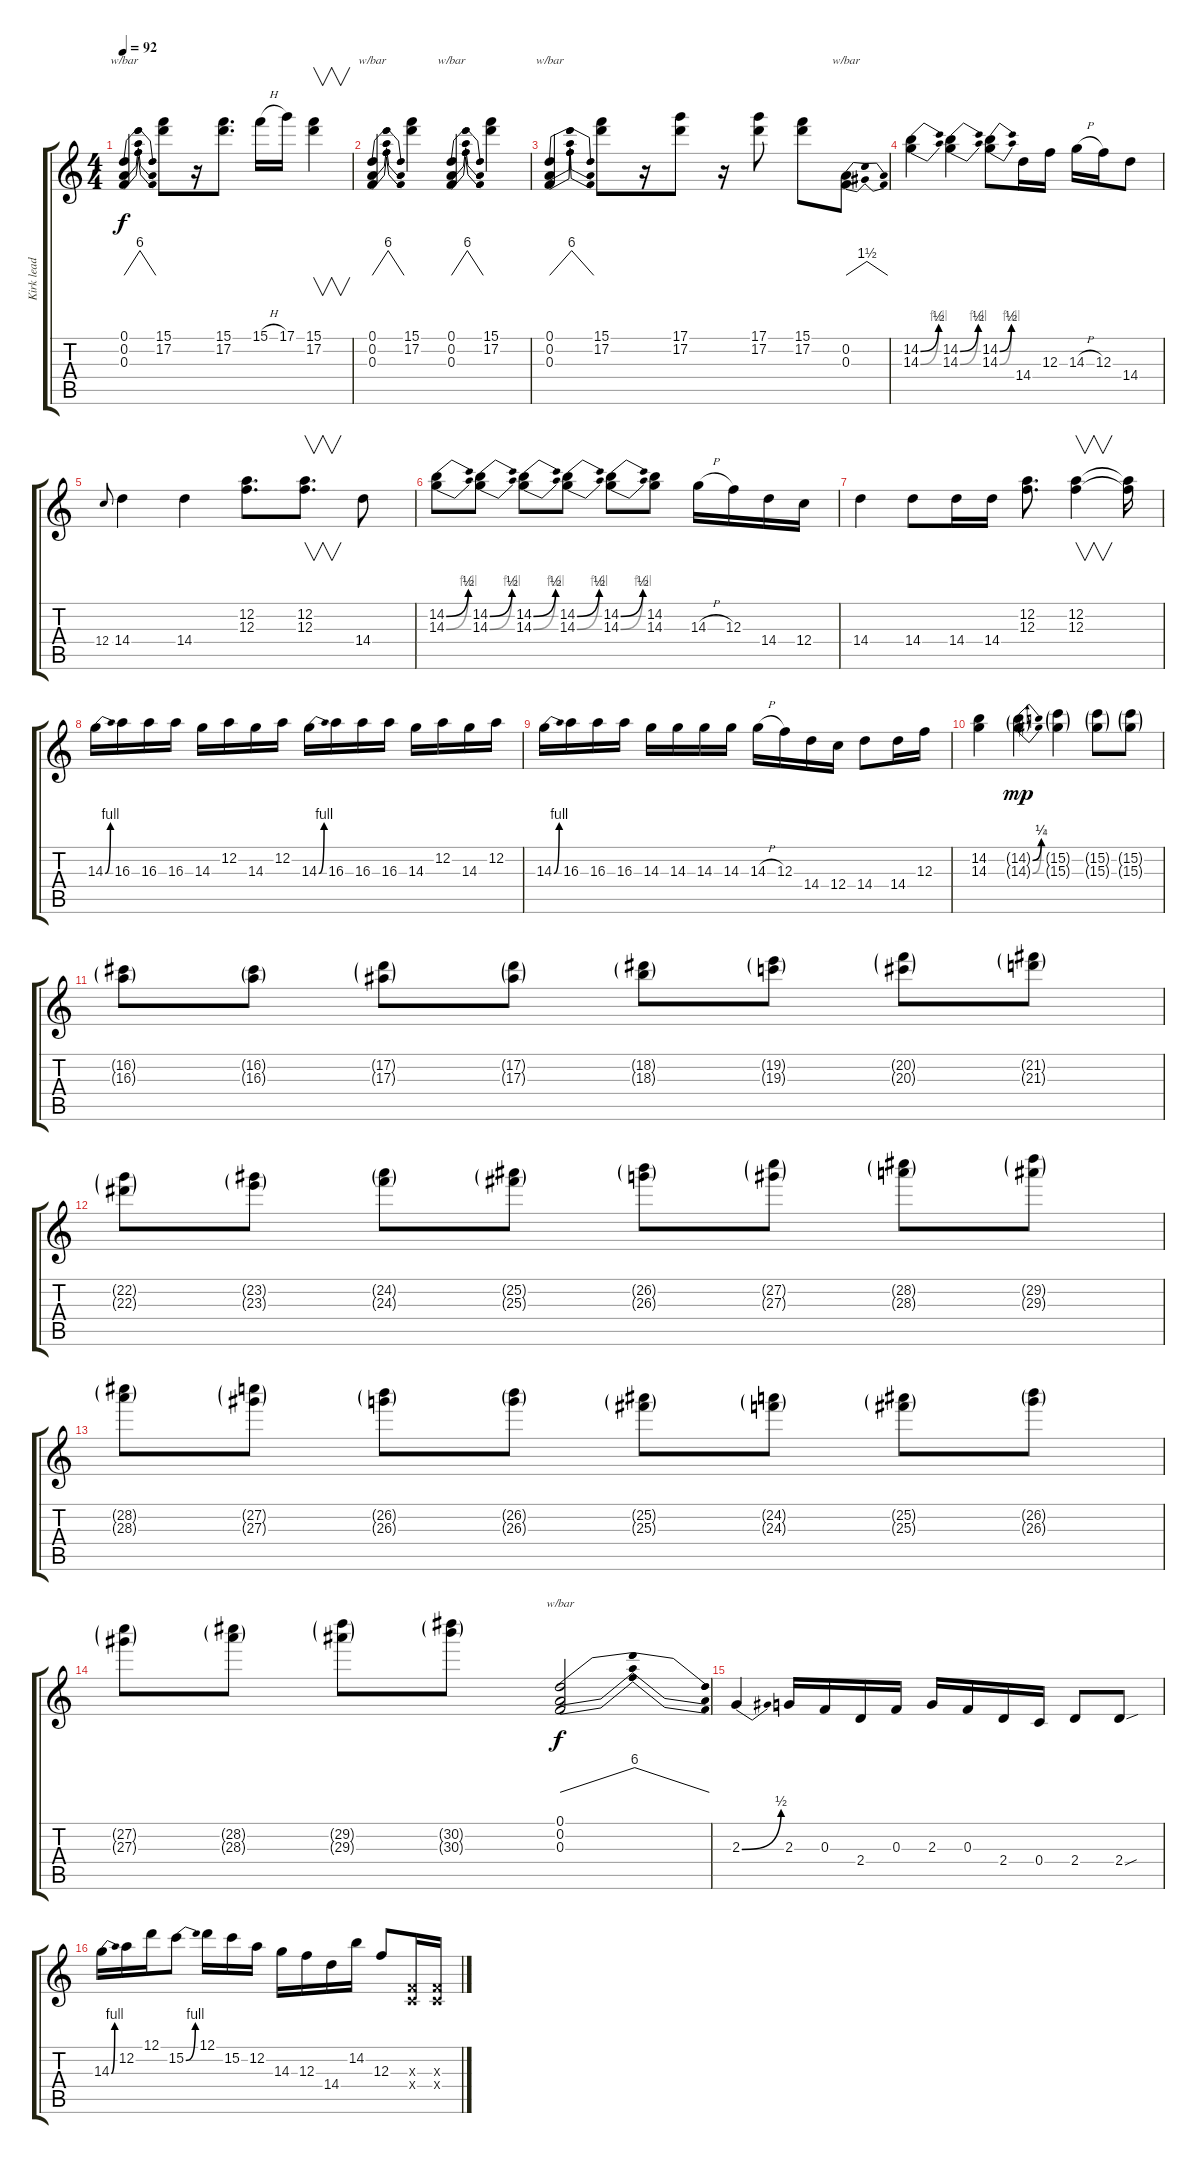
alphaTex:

\track ("Kirk lead" "Kirk lead") {instrument distortionguitar}
\staff {score tabs}
\tuning (D4 A3 F3 C3 G2 D2) {hide}
\ts (4 4)
\tempo 92
\clef g2
\ks c
(0.1 0.2 0.3).4{tbe (dip default 0 0 30 24 60 0) dy f} (15.1 17.2).8 r.16 (15.1 17.2).8{d} 15.1{h}.16 17.1.16 (15.1 17.2).4{v} |
(0.1 0.2 0.3).4{tbe (dip default 0 0 30 24 60 0)} (15.1 17.2).4 (0.1 0.2 0.3).4{tbe (dip default 0 0 30 24 60 0)} (15.1 17.2).4 |
(0.1 0.2 0.3).4{tbe (dip default 0 0 30 24 60 0)} (15.1 17.2).8 r.16 (17.1 17.2).8 r.16 (17.1 17.2).8 (15.1 17.2).8 (0.2 0.3).8{tbe (dip default 0 0 30 6 60 0)} |
(14.2{be (bend 0 0 60 2)} 14.3{be (bend 0 0 60 4)}).4 (14.2{be (bend 0 0 60 2)} 14.3{be (bend 0 0 60 4)}).4 (14.2{be (bend 0 0 60 2)} 14.3{be (bend 0 0 60 4)}).8 14.4.16 12.3.16 14.3{h}.16 12.3.16 14.4.8 |
12.4.8{gr onbeat} 14.4.4 14.4.4 (12.2 12.3).8{d} (12.2 12.3).8{v d} 14.4.8 |
(14.2{be (bend 0 0 60 2)} 14.3{be (bend 0 0 60 4)}).8 (14.2{be (bend 0 0 60 2)} 14.3{be (bend 0 0 60 4)}).8 (14.2{be (bend 0 0 60 2)} 14.3{be (bend 0 0 60 4)}).8 (14.2{be (bend 0 0 60 2)} 14.3{be (bend 0 0 60 4)}).8 (14.2{be (bend 0 0 60 2)} 14.3{be (bend 0 0 60 4)}).8 (14.2 14.3).8 14.3{h}.16 12.3.16 14.4.16 12.4.16 |
14.4.4 14.4.8 14.4.16 14.4.16 (12.2 12.3).8{d} (12.2 12.3).4{v} (12.2{t} 12.3{t}).16 |
14.3{be (bend 0 0 60 4)}.16 16.3.16 16.3.16 16.3.16 14.3.16 12.2.16 14.3.16 12.2.16 14.3{be (bend 0 0 60 4)}.16 16.3.16 16.3.16 16.3.16 14.3.16 12.2.16 14.3.16 12.2.16 |
14.3{be (bend 0 0 60 4)}.16 16.3.16 16.3.16 16.3.16 14.3.16 14.3.16 14.3.16 14.3.16 14.3{h}.16 12.3.16 14.4.16 12.4.16 14.4.8 14.4.16 12.3.16 |
(14.2 14.3).4 (14.2{be (bend 0 0 60 1) g} 14.3{be (bend 0 0 60 2) g}).4{dy mp} (15.2{g} 15.3{g}).4 (15.2{g} 15.3{g}).8 (15.2{g} 15.3{g}).8 |
(16.2{g} 16.3{g}).8 (16.2{g} 16.3{g}).8 (17.2{g} 17.3{g}).8 (17.2{g} 17.3{g}).8 (18.2{g} 18.3{g}).8 (19.2{g} 19.3{g}).8 (20.2{g} 20.3{g}).8 (21.2{g} 21.3{g}).8 |
(22.2{g} 22.3{g}).8 (23.2{g} 23.3{g}).8 (24.2{g} 24.3{g}).8 (25.2{g} 25.3{g}).8 (26.2{g} 26.3{g}).8 (27.2{g} 27.3{g}).8 (28.2{g} 28.3{g}).8 (29.2{g} 29.3{g}).8 |
(28.2{g} 28.3{g}).8 (27.2{g} 27.3{g}).8 (26.2{g} 26.3{g}).8 (26.2{g} 26.3{g}).8 (25.2{g} 25.3{g}).8 (24.2{g} 24.3{g}).8 (25.2{g} 25.3{g}).8 (26.2{g} 26.3{g}).8 |
(27.2{g} 27.3{g}).8 (28.2{g} 28.3{g}).8 (29.2{g} 29.3{g}).8 (30.2{g} 30.3{g}).8 (0.1 0.2 0.3).2{tbe (dip default 0 0 30 24 60 0) dy f} |
2.3{be (bend 0 0 60 2)}.4 2.3.16 0.3.16 2.4.16 0.3.16 2.3.16 0.3.16 2.4.16 0.4.16 2.4.8 2.4{sou}.8 |
14.3{be (bend 0 0 60 4)}.16 12.2.16 12.1.16 15.2{be (bend 0 0 60 4)}.8 12.1.16 15.2.16 12.2.16 14.3.16 12.3.16 14.4.16 14.2.16 12.3.8 (0.3{x} 0.4{x}).16 (0.3{x} 0.4{x}).16
